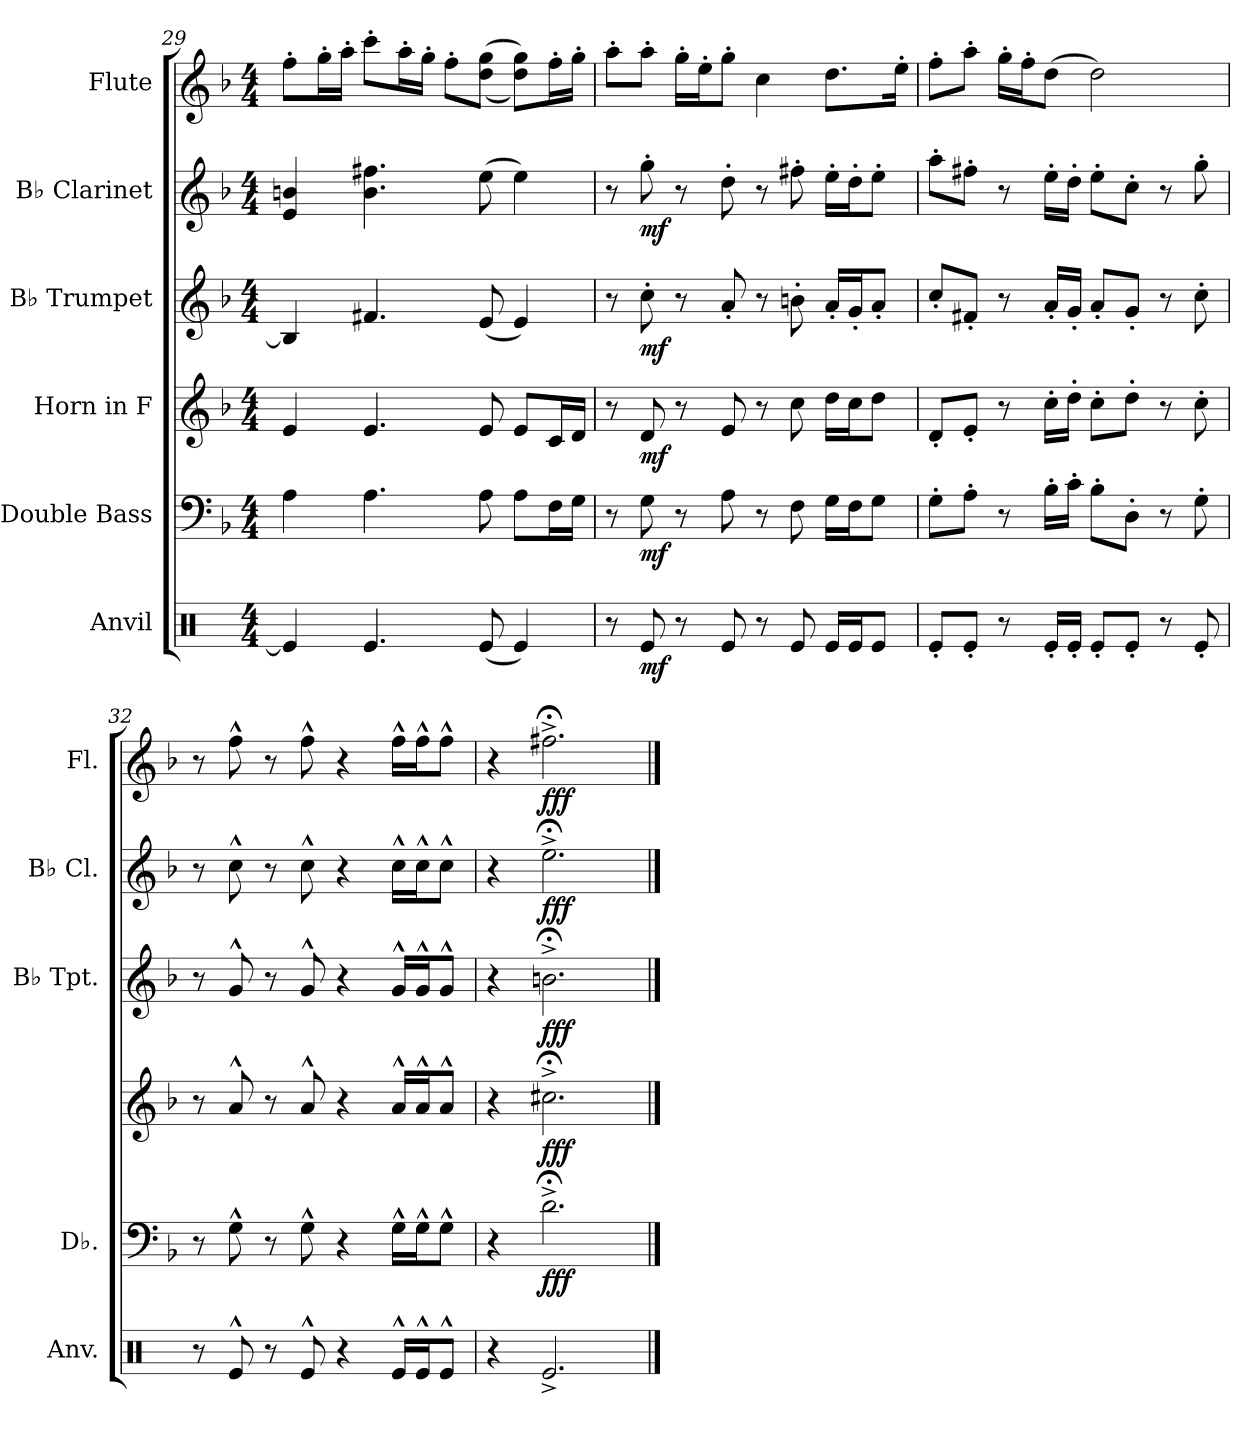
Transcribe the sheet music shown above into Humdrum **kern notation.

**kern	**dynam	**kern	**dynam	**kern	**dynam	**kern	**dynam	**kern	**dynam	**kern	**dynam
*part6	*part6	*part5	*part5	*part4	*part4	*part3	*part3	*part2	*part2	*part1	*part1
*staff6	*staff6	*staff5	*staff5	*staff4	*staff4	*staff3	*staff3	*staff2	*staff2	*staff1	*staff1
*I"Anvil	*	*I"Double Bass	*	*I"Horn in F	*	*I"B♭ Trumpet	*	*I"B♭ Clarinet	*	*I"Flute	*
*I'Anv.	*	*I'Db.	*	*	*	*I'B♭ Tpt.	*	*I'B♭ Cl.	*	*I'Fl.	*
*clefX	*	*clefF4	*	*clefG2	*	*clefG2	*	*clefG2	*	*clefG2	*
*	*	*ITrd7c12	*	*ITrd4c7	*	*ITrd1c2	*	*ITrd1c2	*	*	*
*k[]	*	*k[b-]	*	*k[b-e-]	*	*k[b-e-a-]	*	*k[b-e-a-]	*	*k[b-]	*
*M4/4	*	*M4/4	*	*M4/4	*	*M4/4	*	*M4/4	*	*M4/4	*
=29	=29	=29	=29	=29	=29	=29	=29	=29	=29	=29	=29
4Re/]	.	4AA\	.	4A/	.	4A/]	.	4d/ 4an/	.	8ff'\L	.
.	.	.	.	.	.	.	.	.	.	16gg'\L	.
.	.	.	.	.	.	.	.	.	.	16aa'\JJ	.
4.Re/	.	4.AA\	.	4.A/	.	4.en/	.	4.a\ 4.een\	.	8ccc'\L	.
.	.	.	.	.	.	.	.	.	.	16aa'\L	.
.	.	.	.	.	.	.	.	.	.	16gg'\JJ	.
.	.	.	.	.	.	.	.	.	.	8ff'\L	.
(8Re/	.	8AA\	.	8A/	.	(8d/	.	(8dd\	.	((8dd\ 8gg\J	.
4Re/)	.	8AA\L	.	8A/L	.	4d/)	.	4dd\)	.	8dd\ 8gg\L))	.
.	.	16FF\L	.	16F/L	.	.	.	.	.	16ff'\L	.
.	.	16GG\JJ	.	16G/JJ	.	.	.	.	.	16gg'\JJ	.
=30	=30	=30	=30	=30	=30	=30	=30	=30	=30	=30	=30
8r	.	8r	.	8r	.	8r	.	8r	.	8aa'\L	.
!	!LO:DY:b	!	!LO:DY:b	!	!LO:DY:b	!	!LO:DY:b	!	!LO:DY:b	!	!
8Re/	mf	8GG\	mf	8G/	mf	8b-'\	mf	8ff'\	mf	8aa'\J	.
8r	.	8r	.	8r	.	8r	.	8r	.	16gg'\LL	.
.	.	.	.	.	.	.	.	.	.	16ee'\J	.
8Re/	.	8AA\	.	8A/	.	8g'/	.	8cc'\	.	8gg'\J	.
8r	.	8r	.	8r	.	8r	.	8r	.	4cc\	.
8Re/	.	8FF\	.	8f\	.	8an'\	.	8een'\	.	.	.
16Re/LL	.	16GG\LL	.	16g\LL	.	16g'/LL	.	16dd'\LL	.	8.dd\L	.
16Re/J	.	16FF\J	.	16f\J	.	16f'/J	.	16cc'\J	.	.	.
8Re/J	.	8GG\J	.	8g\J	.	8g'/J	.	8dd'\J	.	.	.
.	.	.	.	.	.	.	.	.	.	16ee'\Jk	.
!!LO:LB:g=z
=31	=31	=31	=31	=31	=31	=31	=31	=31	=31	=31	=31
8Re'/L	.	8GG'\L	.	8G'/L	.	8b-'/L	.	8gg'\L	.	8ff'\L	.
8Re'/J	.	8AA'\J	.	8A'/J	.	8en'/J	.	8een'\J	.	8aa'\J	.
8r	.	8r	.	8r	.	8r	.	8r	.	16gg'\LL	.
.	.	.	.	.	.	.	.	.	.	16ff'\J	.
16Re'/LL	.	16BB-'\LL	.	16f'\LL	.	16g'/LL	.	16dd'\LL	.	(8dd\J	.
16Re'/JJ	.	16C'\JJ	.	16g'\JJ	.	16f'/JJ	.	16cc'\JJ	.	.	.
8Re'/L	.	8BB-'\L	.	8f'\L	.	8g'/L	.	8dd'\L	.	2dd\)	.
8Re'/J	.	8DD'\J	.	8g'\J	.	8f'/J	.	8b-'\J	.	.	.
8r	.	8r	.	8r	.	8r	.	8r	.	.	.
8Re'/	.	8GG'\	.	8f'\	.	8b-'\	.	8ff'\	.	.	.
=32	=32	=32	=32	=32	=32	=32	=32	=32	=32	=32	=32
8r	.	8r	.	8r	.	8r	.	8r	.	8r	.
8Re^^/	.	8GG^^\	.	8d^^/	.	8f^^/	.	8b-^^\	.	8ff^^\	.
8r	.	8r	.	8r	.	8r	.	8r	.	8r	.
8Re^^/	.	8GG^^\	.	8d^^/	.	8f^^/	.	8b-^^\	.	8ff^^\	.
4r	.	4r	.	4r	.	4r	.	4r	.	4r	.
16Re^^/LL	.	16GG^^\LL	.	16d^^/LL	.	16f^^/LL	.	16b-^^\LL	.	16ff^^\LL	.
16Re^^/J	.	16GG^^\J	.	16d^^/J	.	16f^^/J	.	16b-^^\J	.	16ff^^\J	.
8Re^^/J	.	8GG^^\J	.	8d^^/J	.	8f^^/J	.	8b-^^\J	.	8ff^^\J	.
=33	=33	=33	=33	=33	=33	=33	=33	=33	=33	=33	=33
4r	.	4r	.	4r	.	4r	.	4r	.	4r	.
!	!	!	!LO:DY:b	!	!LO:DY:b	!	!LO:DY:b	!	!LO:DY:b	!	!LO:DY:b
2.Re^/	.	2.D;<^\	fff	2.f#X;<^\	fff	2.an;<^\	fff	2.dd;<^\	fff	2.ff#X;<^\	fff
==	==	==	==	==	==	==	==	==	==	==	==
*-	*-	*-	*-	*-	*-	*-	*-	*-	*-	*-	*-
